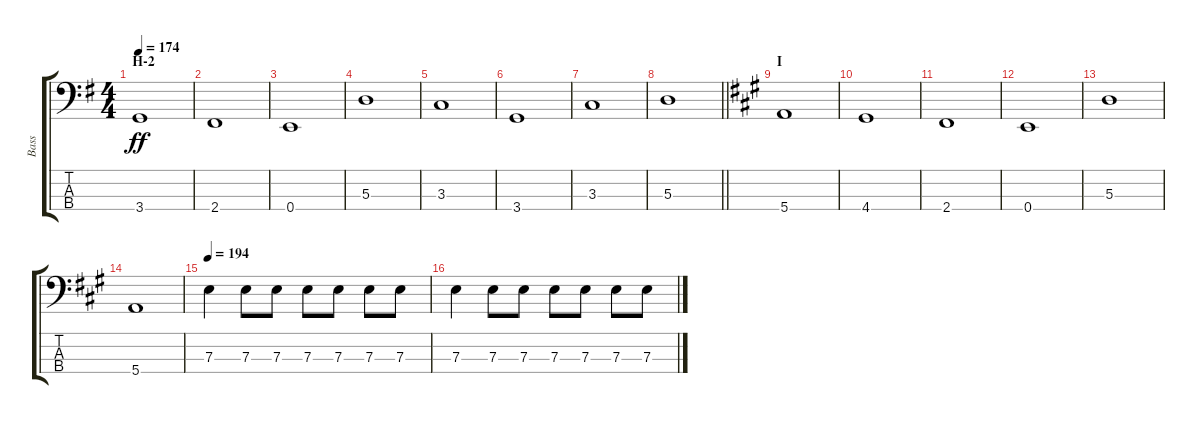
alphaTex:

\track ("Bass" "Bass") {instrument electricbasspick}
\staff {score tabs}
\tuning (G2 D2 A1 E1) {hide}
\ts (4 4)
\section ("" "H-2")
\tempo 174
\clef f4
\ks g
3.4.1{dy ff} |
2.4.1 |
0.4.1 |
5.3.1 |
3.3.1 |
3.4.1 |
3.3.1 |
\barLineRight lightlight
5.3.1 |
\section ("" "I")
\ks a
5.4.1 |
4.4.1 |
2.4.1 |
0.4.1 |
5.3.1 |
5.4.1 |
\tempo 194
7.3.4 7.3.8 7.3.8 7.3.8 7.3.8 7.3.8 7.3.8 |
7.3.4 7.3.8 7.3.8 7.3.8 7.3.8 7.3.8 7.3.8
